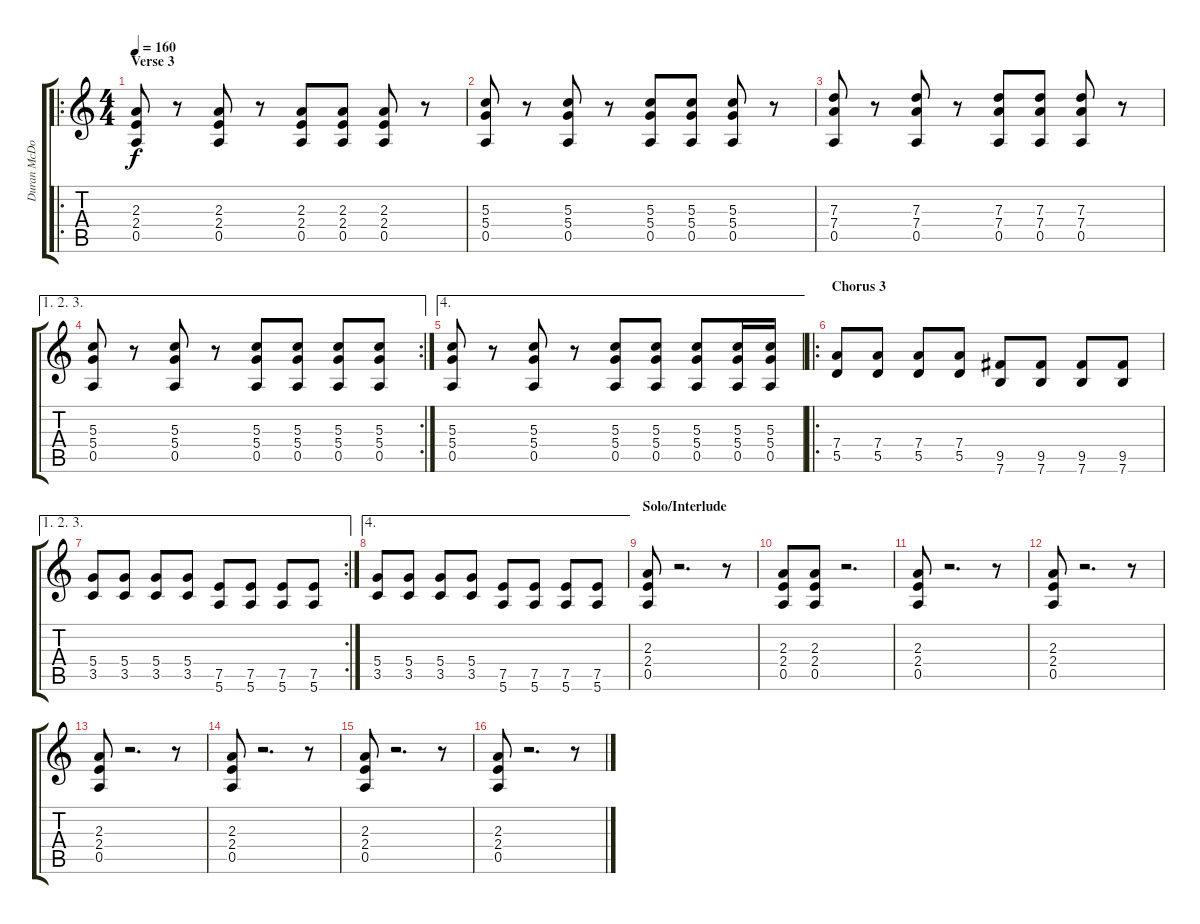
\track ("Duran McDowall (Guitar)" "Duran McDo") {instrument overdrivenguitar}
\staff {score tabs}
\tuning (E4 B3 G3 D3 A2 E2) {hide}
\ro
\ts (4 4)
\section ("" "Verse 3")
\tempo 160
\clef g2
\ks c
(2.3 2.4 0.5).8{dy f} r.8 (2.3 2.4 0.5).8 r.8 (2.3 2.4 0.5).8 (2.3 2.4 0.5).8 (2.3 2.4 0.5).8 r.8 |
(5.3 5.4 0.5).8 r.8 (5.3 5.4 0.5).8 r.8 (5.3 5.4 0.5).8 (5.3 5.4 0.5).8 (5.3 5.4 0.5).8 r.8 |
(7.3 7.4 0.5).8 r.8 (7.3 7.4 0.5).8 r.8 (7.3 7.4 0.5).8 (7.3 7.4 0.5).8 (7.3 7.4 0.5).8 r.8 |
\ae (1 2 3)
\rc 2
(5.3 5.4 0.5).8 r.8 (5.3 5.4 0.5).8 r.8 (5.3 5.4 0.5).8 (5.3 5.4 0.5).8 (5.3 5.4 0.5).8 (5.3 5.4 0.5).8 |
\ae 4
(5.3 5.4 0.5).8 r.8 (5.3 5.4 0.5).8 r.8 (5.3 5.4 0.5).8 (5.3 5.4 0.5).8 (5.3 5.4 0.5).8 (5.3 5.4 0.5).16 (5.3 5.4 0.5).16 |
\ro
\section ("" "Chorus 3")
(7.4 5.5).8 (7.4 5.5).8 (7.4 5.5).8 (7.4 5.5).8 (9.5 7.6).8 (9.5 7.6).8 (9.5 7.6).8 (9.5 7.6).8 |
\ae (1 2 3)
\rc 2
(5.4 3.5).8 (5.4 3.5).8 (5.4 3.5).8 (5.4 3.5).8 (7.5 5.6).8 (7.5 5.6).8 (7.5 5.6).8 (7.5 5.6).8 |
\ae 4
(5.4 3.5).8 (5.4 3.5).8 (5.4 3.5).8 (5.4 3.5).8 (7.5 5.6).8 (7.5 5.6).8 (7.5 5.6).8 (7.5 5.6).8 |
\section ("" "Solo/Interlude")
(2.3 2.4 0.5).8 r.2{d} r.8 |
(2.3 2.4 0.5).8 (2.3 2.4 0.5).8 r.2{d} |
(2.3 2.4 0.5).8 r.2{d} r.8 |
(2.3 2.4 0.5).8 r.2{d} r.8 |
(2.3 2.4 0.5).8 r.2{d} r.8 |
(2.3 2.4 0.5).8 r.2{d} r.8 |
(2.3 2.4 0.5).8 r.2{d} r.8 |
(2.3 2.4 0.5).8 r.2{d} r.8
